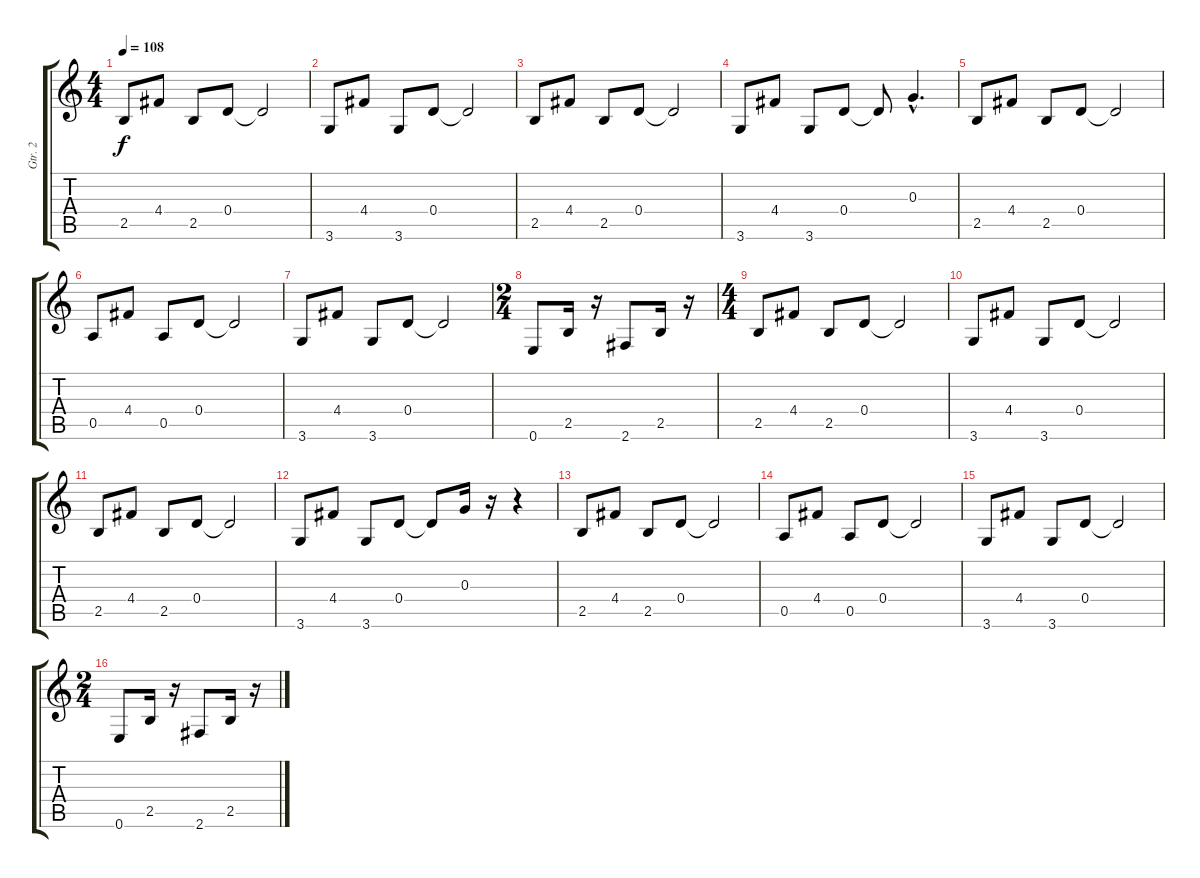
\track ("Gtr. 2" "Gtr. 2") {instrument distortionguitar}
\staff {score tabs}
\tuning (E4 B3 G3 D3 A2 E2) {hide}
\ts (4 4)
\tempo 108
\clef g2
\ks c
2.5.8{dy f instrument electricguitarclean} 4.4.8 2.5.8 0.4.8 0.4{t}.2 |
3.6.8 4.4.8 3.6.8 0.4.8 0.4{t}.2 |
2.5.8 4.4.8 2.5.8 0.4.8 0.4{t}.2 |
3.6.8 4.4.8 3.6.8 0.4.8 0.4{t}.8 0.3{hac}.4{d} |
2.5.8 4.4.8 2.5.8 0.4.8 0.4{t}.2 |
0.5.8 4.4.8 0.5.8 0.4.8 0.4{t}.2 |
3.6.8 4.4.8 3.6.8 0.4.8 0.4{t}.2 |
\ts (2 4)
0.6.8 2.5.16 r.16 2.6.8 2.5.16 r.16 |
\ts (4 4)
2.5.8 4.4.8 2.5.8 0.4.8 0.4{t}.2 |
3.6.8 4.4.8 3.6.8 0.4.8 0.4{t}.2 |
2.5.8 4.4.8 2.5.8 0.4.8 0.4{t}.2 |
3.6.8 4.4.8 3.6.8 0.4.8 0.4{t}.8 0.3.16 r.16 r.4 |
2.5.8 4.4.8 2.5.8 0.4.8 0.4{t}.2 |
0.5.8 4.4.8 0.5.8 0.4.8 0.4{t}.2 |
3.6.8 4.4.8 3.6.8 0.4.8 0.4{t}.2 |
\ts (2 4)
0.6.8 2.5.16 r.16 2.6.8 2.5.16 r.16
